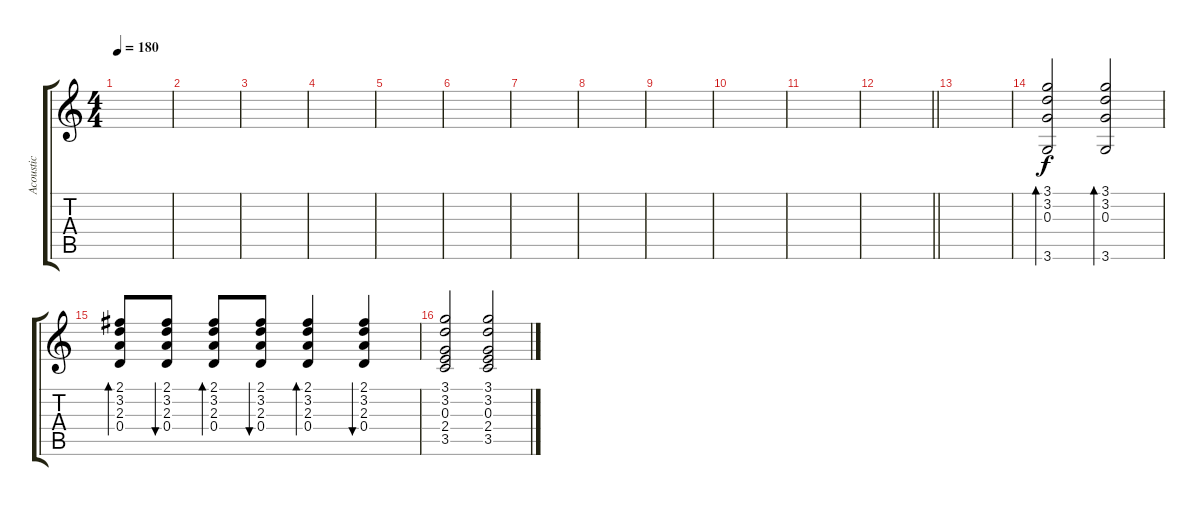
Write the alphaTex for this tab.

\track ("Acoustic" "Acoustic") {instrument acousticguitarsteel}
\staff {score tabs}
\tuning (E4 B3 G3 D3 A2 E2) {hide}
\ts (4 4)
\tempo 180
\clef g2
\ks c
|
|
|
|
|
|
|
|
|
|
|
\barLineRight lightlight
|
|
(3.1 3.2 0.3 3.6).2{bd 240} (3.1 3.2 0.3 3.6).2{bd 240} |
(2.1 3.2 2.3 0.4).8{bd 240} (2.1 3.2 2.3 0.4).8{bu 240} (2.1 3.2 2.3 0.4).8{bd 240} (2.1 3.2 2.3 0.4).8{bu 240} (2.1 3.2 2.3 0.4).4{bd 240} (2.1 3.2 2.3 0.4).4{bu 240} |
(3.1 3.2 0.3 2.4 3.5).2 (3.1 3.2 0.3 2.4 3.5).2
